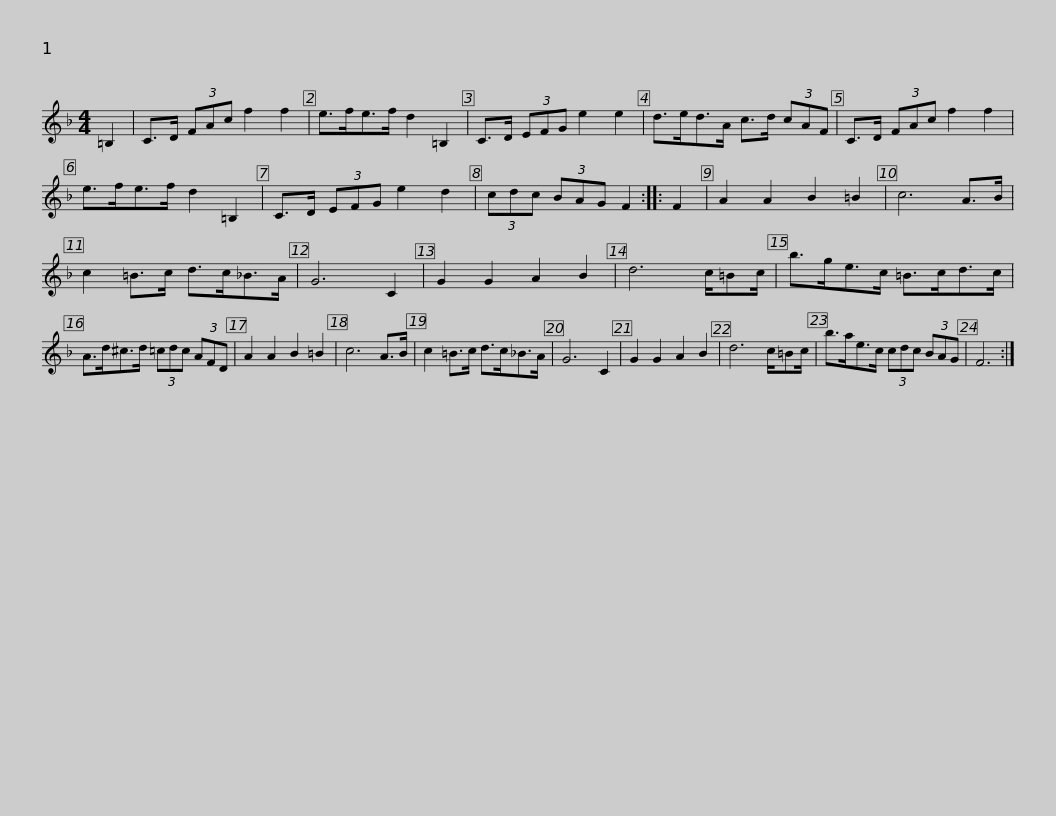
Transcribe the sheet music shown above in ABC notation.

X:1
L:1/8
M:4/4
I:linebreak $
K:F
V:1 treble
V:1
 =B,2 | C>D (3FAc f2 f2 | e>fe>f d2 =B,2 | C>D (3EFG e2 e2 | d>ed>A c>d (3cAF | %5
 C>D (3FAc f2 f2 |$ e>fe>f d2 =B,2 | C>D (3EFG e2 d2 | (3cdc (3BAG F2 :: F2 | %10
 A2 A2 B2 =B2 | c6 A>B | c2 =B>c d>c_B>A |$ G6 C2 | G2 G2 A2 B2 | %15
 d6 c/=Bc/ | b>ge>c =B>cd>c | A>d^c>d (3=cdc (3AFD | A2 A2 B2 =B2 | c6 A>B |$ %20
 c2 =B>c d>c_B>A | G6 C2 | G2 G2 A2 B2 | d6 c/=Bc/ | b>ae>c (3cdc (3BAG | %25
 F6 :| %26
